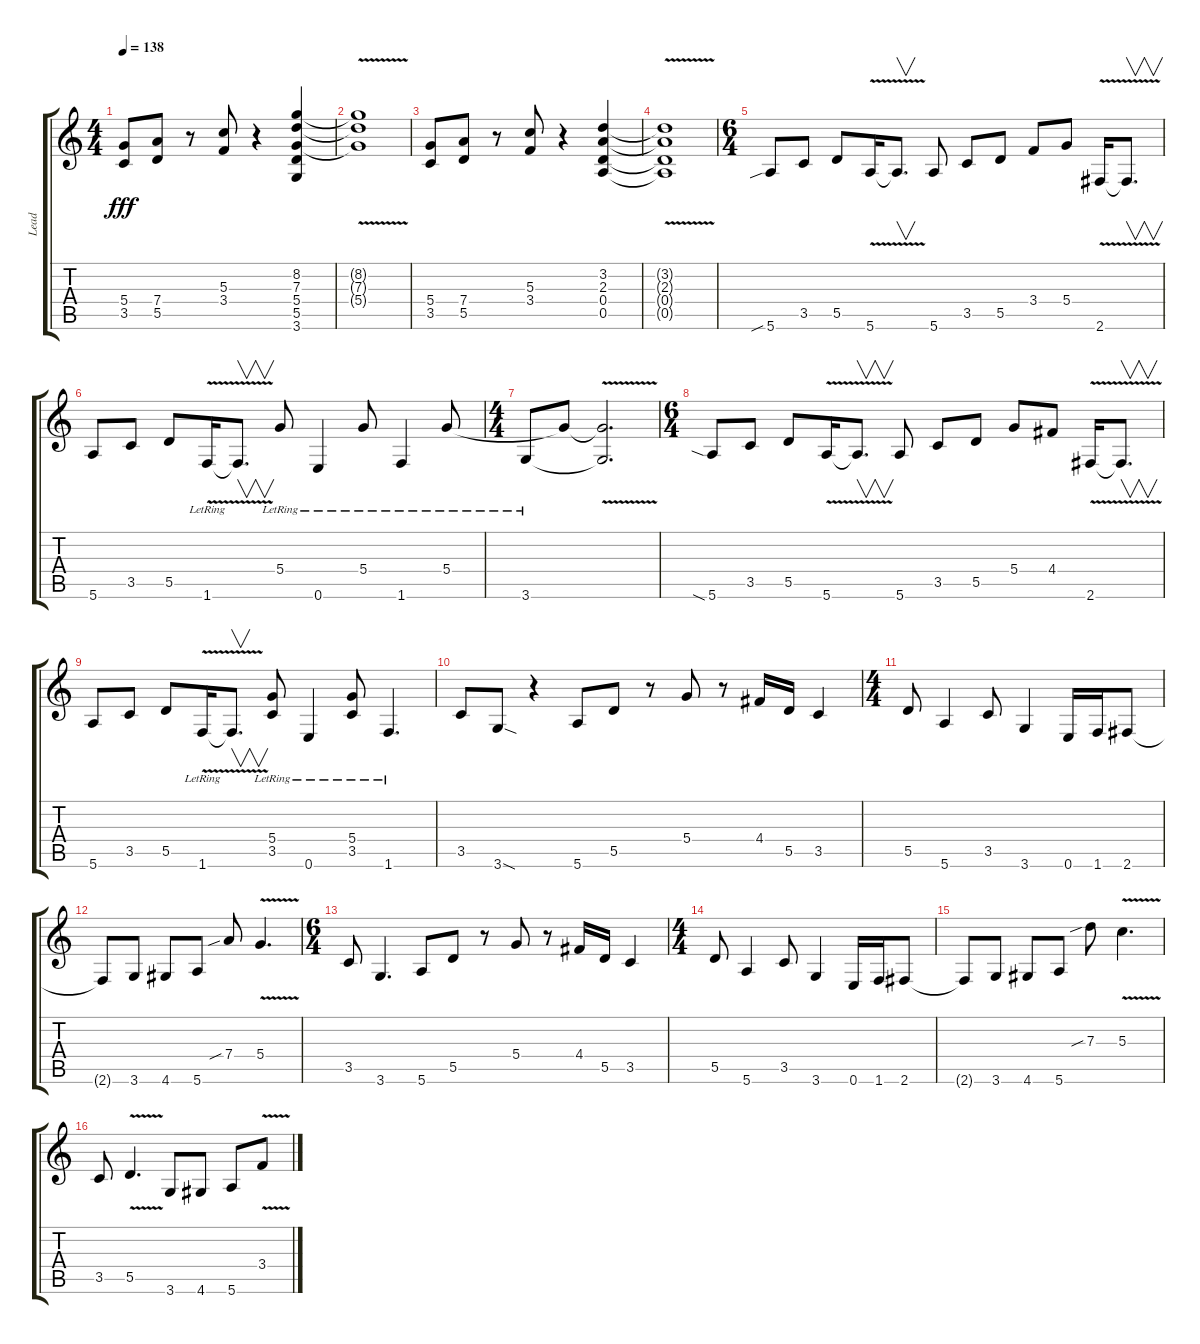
\track ("Lead" "Lead") {instrument distortionguitar}
\staff {score tabs}
\tuning (E4 B3 G3 D3 A2 E2) {hide}
\ts (4 4)
\tempo 138
\clef g2
\ks c
(5.4 3.5).8{dy fff} (7.4 5.5).8 r.8 (5.3 3.4).8 r.4 (8.2 7.3 5.4 5.5 3.6).4 |
(8.2{v t} 7.3{v t} 5.4{t}).1 |
(5.4 3.5).8 (7.4 5.5).8 r.8 (5.3 3.4).8 r.4 (3.2 2.3 0.4 0.5).4 |
(3.2{v t} 2.3{v t} 0.4{v t} 0.5{t}).1 |
\ts (6 4)
5.6{sib}.8 3.5.8 5.5.8 5.6{v}.16 5.6{v t}.8{v d} 5.6.8 3.5.8 5.5.8 3.4.8 5.4.8 2.6{v}.16 2.6{v t}.8{v d} |
5.6.8 3.5.8 5.5.8 1.6{v lr}.16 1.6{v t}.8{v d} 5.4{lr}.8 0.6{lr}.4 5.4{lr}.8 1.6{lr}.4 5.4{lr}.8 |
\ts (4 4)
3.6{lr}.8 5.4{t}.8 (5.4{v t} 3.6{t}).2{d} |
\ts (6 4)
5.6{sia}.8 3.5.8 5.5.8 5.6{v}.16 5.6{v t}.8{v d} 5.6.8 3.5.8 5.5.8 5.4.8 4.4.8 2.6{v}.16 2.6{v t}.8{v d} |
5.6.8 3.5.8 5.5.8 1.6{v lr}.16 1.6{v t}.8{v d} (5.4 3.5{lr}).8 0.6{lr}.4 (5.4 3.5{lr}).8 1.6{lr}.4{d} |
3.5.8 3.6{sod}.8 r.4 5.6.8 5.5.8 r.8 5.4.8 r.8 4.4.16 5.5.16 3.5.4 |
\ts (4 4)
5.5.8 5.6.4 3.5.8 3.6.4 0.6.16 1.6.16 2.6.8 |
2.6{t}.8 3.6.8 4.6.8 5.6.8 7.4{sib}.8 5.4{v}.4{d} |
\ts (6 4)
3.5.8 3.6.4{d} 5.6.8 5.5.8 r.8 5.4.8 r.8 4.4.16 5.5.16 3.5.4 |
\ts (4 4)
5.5.8 5.6.4 3.5.8 3.6.4 0.6.16 1.6.16 2.6.8 |
2.6{t}.8 3.6.8 4.6.8 5.6.8 7.3{sib}.8 5.3{v}.4{d} |
3.5.8 5.5{v}.4{d} 3.6.8 4.6.8 5.6.8 3.4{v}.8
